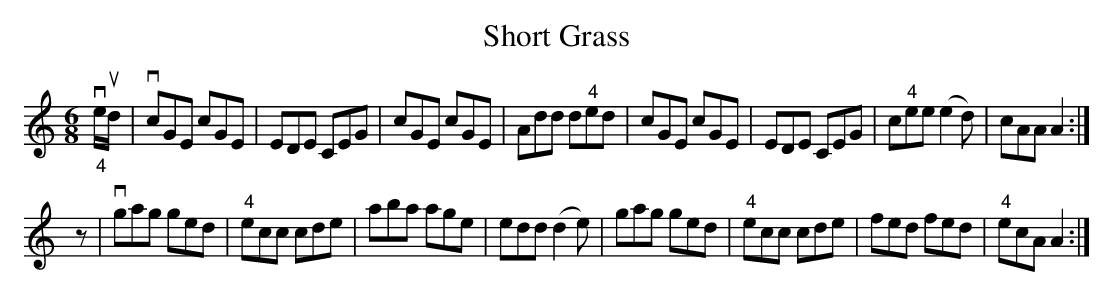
X:1
T: Short Grass
M:6/8
L:1/8
K:C
"_4"ve/ud/|vcGE cGE|EDE CEG|cGE cGE|Add d"^4"ed|\
cGE cGE|EDE CEG|c"^4"ee (e2d)|cAA A2:|
z|vgag ged|"^4"ecc cde|aba age|edd (d2e)|\
gag ged|"^4"ecc cde|fed fed|"^4"ecA A2:|
